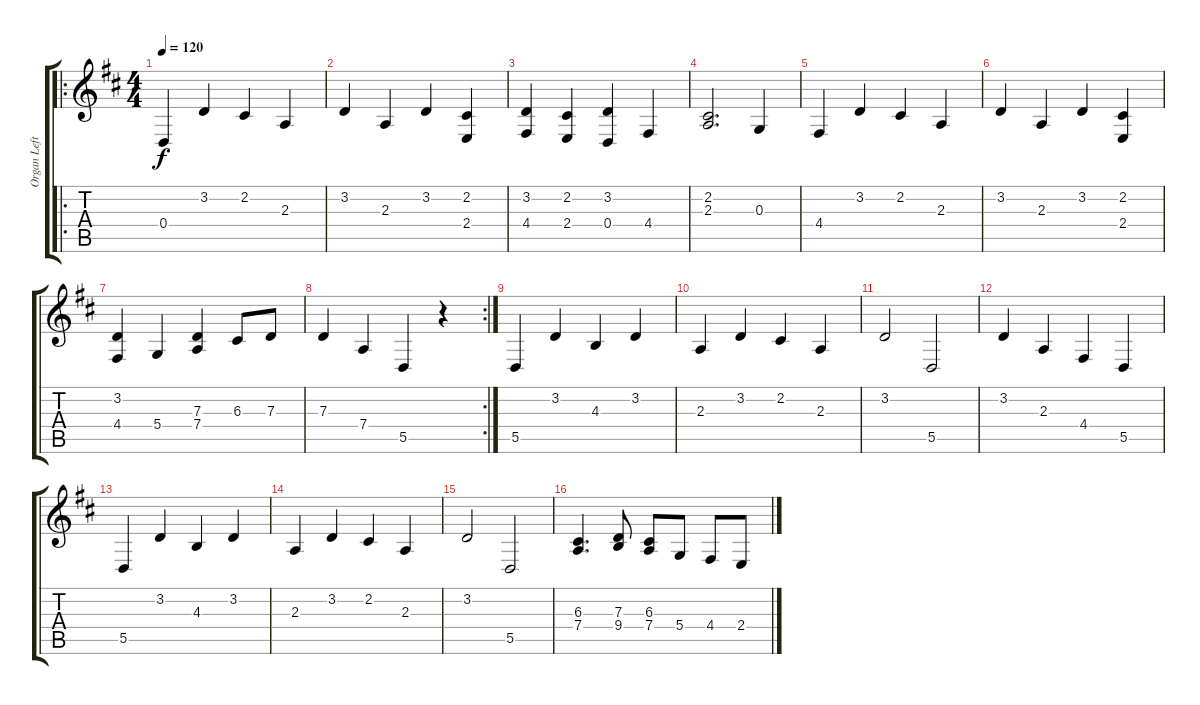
\track ("Organ Left" "Organ Left") {instrument churchorgan}
\staff {score tabs}
\tuning (E4 B3 G3 D3 A2 E2) {hide}
\ro
\ts (4 4)
\tempo 120
\clef g2
\ks d
0.4.4{dy f instrument churchorgan} 3.2.4 2.2.4 2.3.4 |
3.2.4 2.3.4 3.2.4 (2.2 2.4).4 |
(3.2 4.4).4 (2.2 2.4).4 (3.2 0.4).4 4.4.4 |
(2.2 2.3).2{d} 0.3.4 |
4.4.4 3.2.4 2.2.4 2.3.4 |
3.2.4 2.3.4 3.2.4 (2.2 2.4).4 |
(3.2 4.4).4 5.4.4 (7.3 7.4).4 6.3.8 7.3.8 |
\rc 2
7.3.4 7.4.4 5.5.4 r.4 |
5.5.4 3.2.4 4.3.4 3.2.4 |
2.3.4 3.2.4 2.2.4 2.3.4 |
3.2.2 5.5.2 |
3.2.4 2.3.4 4.4.4 5.5.4 |
5.5.4 3.2.4 4.3.4 3.2.4 |
2.3.4 3.2.4 2.2.4 2.3.4 |
3.2.2 5.5.2 |
(6.3 7.4).4{d} (7.3 9.4).8 (6.3 7.4).8 5.4.8 4.4.8 2.4.8
